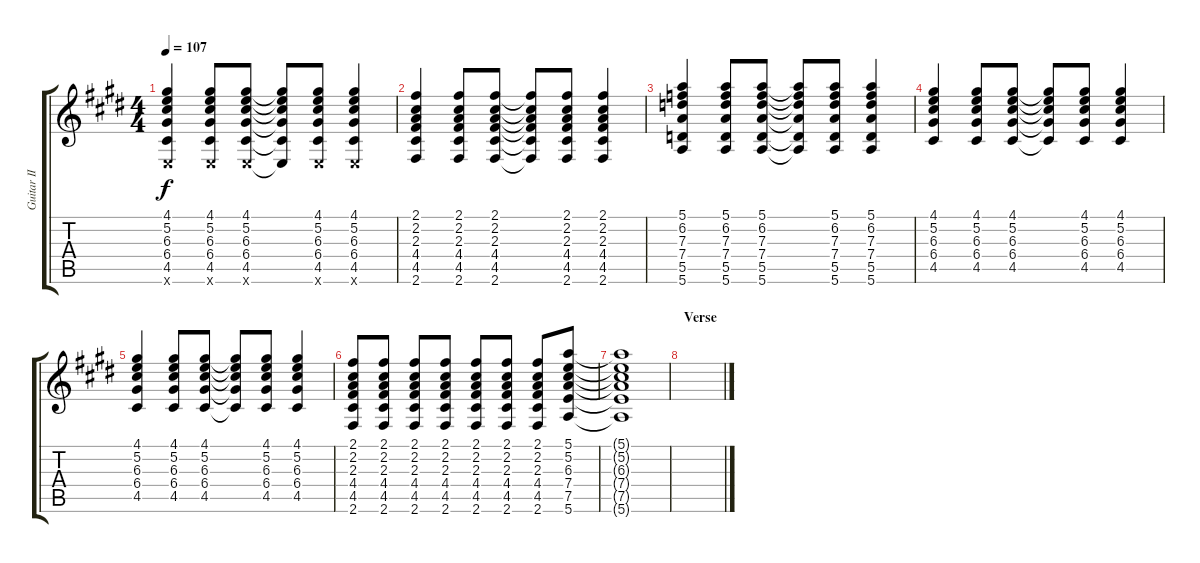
\track ("Guitar II" "Guitar II") {instrument distortionguitar}
\staff {score tabs}
\tuning (E4 B3 G3 D3 A2 E2) {hide}
\ts (4 4)
\tempo 107
\clef g2
\ks c#minor
(4.1 5.2 6.3 6.4 4.5 0.6{x}).4{dy f} (4.1 5.2 6.3 6.4 4.5 0.6{x}).8 (4.1 5.2 6.3 6.4 4.5 0.6{x}).8 (4.1{t} 5.2{t} 6.3{t} 6.4{t} 4.5{t} 0.6{t}).8 (4.1 5.2 6.3 6.4 4.5 0.6{x}).8 (4.1 5.2 6.3 6.4 4.5 0.6{x}).4 |
(2.1 2.2 2.3 4.4 4.5 2.6).4 (2.1 2.2 2.3 4.4 4.5 2.6).8 (2.1 2.2 2.3 4.4 4.5 2.6).8 (2.1{t} 2.2{t} 2.3{t} 4.4{t} 4.5{t} 2.6{t}).8 (2.1 2.2 2.3 4.4 4.5 2.6).8 (2.1 2.2 2.3 4.4 4.5 2.6).4 |
(5.1 6.2 7.3 7.4 5.5 5.6).4 (5.1 6.2 7.3 7.4 5.5 5.6).8 (5.1 6.2 7.3 7.4 5.5 5.6).8 (5.1{t} 6.2{t} 7.3{t} 7.4{t} 5.5{t} 5.6{t}).8 (5.1 6.2 7.3 7.4 5.5 5.6).8 (5.1 6.2 7.3 7.4 5.5 5.6).4 |
(4.1 5.2 6.3 6.4 4.5).4 (4.1 5.2 6.3 6.4 4.5).8 (4.1 5.2 6.3 6.4 4.5).8 (4.1{t} 5.2{t} 6.3{t} 6.4{t} 4.5{t}).8 (4.1 5.2 6.3 6.4 4.5).8 (4.1 5.2 6.3 6.4 4.5).4 |
(4.1 5.2 6.3 6.4 4.5).4 (4.1 5.2 6.3 6.4 4.5).8 (4.1 5.2 6.3 6.4 4.5).8 (4.1{t} 5.2{t} 6.3{t} 6.4{t} 4.5{t}).8 (4.1 5.2 6.3 6.4 4.5).8 (4.1 5.2 6.3 6.4 4.5).4 |
(2.1 2.2 2.3 4.4 4.5 2.6).8 (2.1 2.2 2.3 4.4 4.5 2.6).8 (2.1 2.2 2.3 4.4 4.5 2.6).8 (2.1 2.2 2.3 4.4 4.5 2.6).8 (2.1 2.2 2.3 4.4 4.5 2.6).8 (2.1 2.2 2.3 4.4 4.5 2.6).8 (2.1 2.2 2.3 4.4 4.5 2.6).8 (5.1 5.2 6.3 7.4 7.5 5.6).8 |
(5.1{t} 5.2{t} 6.3{t} 7.4{t} 7.5{t} 5.6{t}).1 |
\section ("" "Verse")
